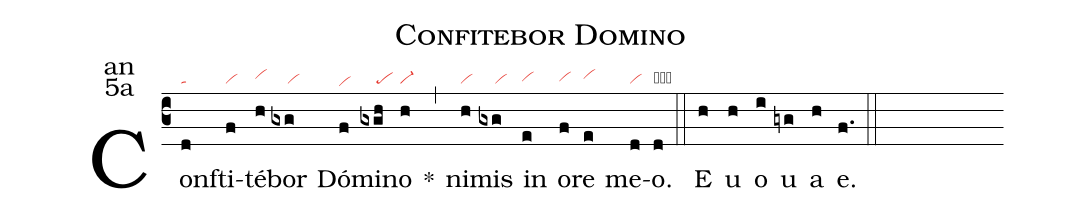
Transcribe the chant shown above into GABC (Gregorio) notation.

name:Confitebor Domino;
office-part:an;
mode:5a;
nabc-lines:1;
%%
(c3) Con(d|ta)fti(f|vi)té(h|vihh)bor(gxg|/////vi) Dó(f|vihe)mi(gxgh|/////pe)no(h|vi-) <sp>*</sp>(,) ni(h|vi)mis(gxg|/////vi) in(e|vihg) o(f|vihg)re(e|vihh) me(d|vi)o.(d|obvicb) (::) <eu>E(h) u(h) o(i) u(gyg) a(h) e.</eu>(f.) (::)
